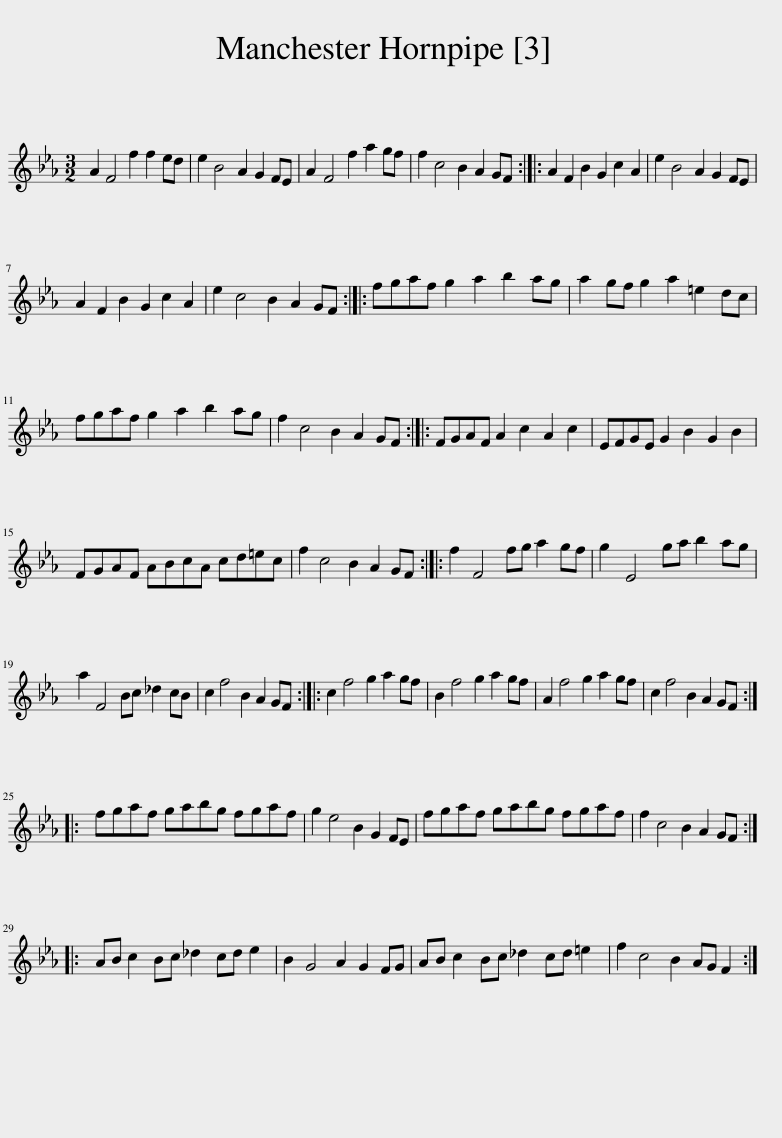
X:1
L:1/8
M:3/2
I:linebreak $
K:Cmin
V:1 treble
V:1
 A2 F4 f2 f2 ed | e2 B4 A2 G2 FE | A2 F4 f2 a2 gf | f2 c4 B2 A2 GF :: A2 F2 B2 G2 c2 A2 | %5
 e2 B4 A2 G2 FE |$ A2 F2 B2 G2 c2 A2 | e2 c4 B2 A2 GF :: fgaf g2 a2 b2 ag | a2 gf g2 a2 =e2 dc |$ %10
 fgaf g2 a2 b2 ag | f2 c4 B2 A2 GF :: FGAF A2 c2 A2 c2 | EFGE G2 B2 G2 B2 |$ FGAF ABcA cd=ec | %15
 f2 c4 B2 A2 GF :: f2 F4 fg a2 gf | g2 E4 ga b2 ag |$ a2 F4 Bc _d2 cB | c2 f4 B2 A2 GF :: %20
 c2 f4 g2 a2 gf | B2 f4 g2 a2 gf | A2 f4 g2 a2 gf | c2 f4 B2 A2 GF ::$ fgaf gabg fgaf | %25
 g2 e4 B2 G2 FE | fgaf gabg fgaf | f2 c4 B2 A2 GF ::$ AB c2 Bc _d2 cd e2 | B2 G4 A2 G2 FG | %30
 AB c2 Bc _d2 cd =e2 | f2 c4 B2 AG F2 :| %32
